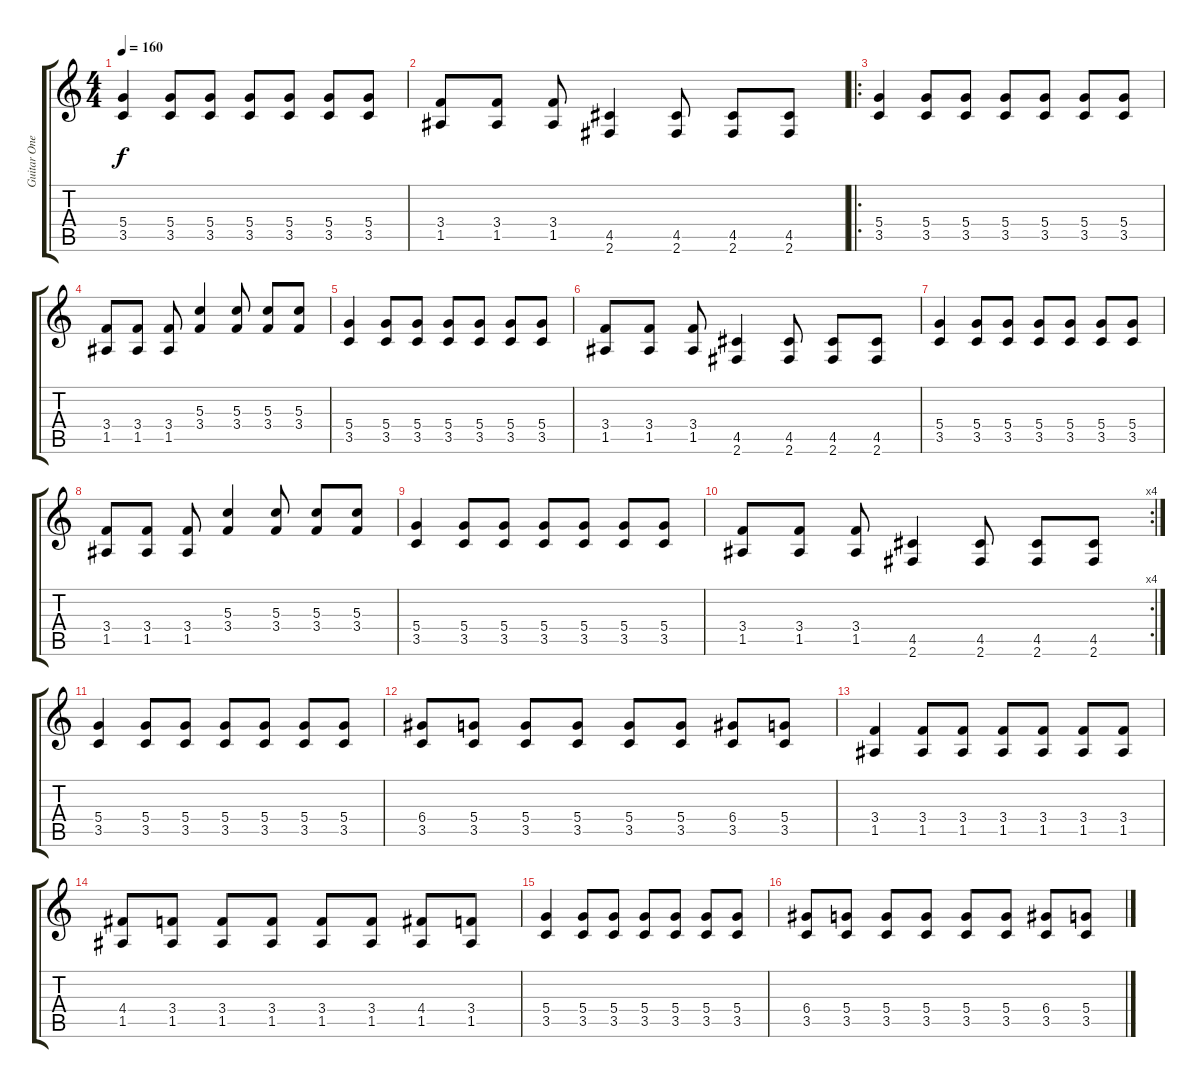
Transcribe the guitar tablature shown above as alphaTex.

\track ("Guitar One" "Guitar One") {instrument distortionguitar}
\staff {score tabs}
\tuning (E4 B3 G3 D3 A2 E2) {hide}
\ts (4 4)
\tempo 160
\clef g2
\ks c
(5.4 3.5).4{dy f} (5.4 3.5).8 (5.4 3.5).8 (5.4 3.5).8 (5.4 3.5).8 (5.4 3.5).8 (5.4 3.5).8 |
(3.4 1.5).8 (3.4 1.5).8 (3.4 1.5).8 (4.5 2.6).4 (4.5 2.6).8 (4.5 2.6).8 (4.5 2.6).8 |
\ro
(5.4 3.5).4 (5.4 3.5).8 (5.4 3.5).8 (5.4 3.5).8 (5.4 3.5).8 (5.4 3.5).8 (5.4 3.5).8 |
(3.4 1.5).8 (3.4 1.5).8 (3.4 1.5).8 (5.3 3.4).4 (5.3 3.4).8 (5.3 3.4).8 (5.3 3.4).8 |
(5.4 3.5).4 (5.4 3.5).8 (5.4 3.5).8 (5.4 3.5).8 (5.4 3.5).8 (5.4 3.5).8 (5.4 3.5).8 |
(3.4 1.5).8 (3.4 1.5).8 (3.4 1.5).8 (4.5 2.6).4 (4.5 2.6).8 (4.5 2.6).8 (4.5 2.6).8 |
(5.4 3.5).4 (5.4 3.5).8 (5.4 3.5).8 (5.4 3.5).8 (5.4 3.5).8 (5.4 3.5).8 (5.4 3.5).8 |
(3.4 1.5).8 (3.4 1.5).8 (3.4 1.5).8 (5.3 3.4).4 (5.3 3.4).8 (5.3 3.4).8 (5.3 3.4).8 |
(5.4 3.5).4 (5.4 3.5).8 (5.4 3.5).8 (5.4 3.5).8 (5.4 3.5).8 (5.4 3.5).8 (5.4 3.5).8 |
\rc 4
(3.4 1.5).8 (3.4 1.5).8 (3.4 1.5).8 (4.5 2.6).4 (4.5 2.6).8 (4.5 2.6).8 (4.5 2.6).8 |
(5.4 3.5).4 (5.4 3.5).8 (5.4 3.5).8 (5.4 3.5).8 (5.4 3.5).8 (5.4 3.5).8 (5.4 3.5).8 |
(6.4 3.5).8 (5.4 3.5).8 (5.4 3.5).8 (5.4 3.5).8 (5.4 3.5).8 (5.4 3.5).8 (6.4 3.5).8 (5.4 3.5).8 |
(3.4 1.5).4 (3.4 1.5).8 (3.4 1.5).8 (3.4 1.5).8 (3.4 1.5).8 (3.4 1.5).8 (3.4 1.5).8 |
(4.4 1.5).8 (3.4 1.5).8 (3.4 1.5).8 (3.4 1.5).8 (3.4 1.5).8 (3.4 1.5).8 (4.4 1.5).8 (3.4 1.5).8 |
(5.4 3.5).4 (5.4 3.5).8 (5.4 3.5).8 (5.4 3.5).8 (5.4 3.5).8 (5.4 3.5).8 (5.4 3.5).8 |
(6.4 3.5).8 (5.4 3.5).8 (5.4 3.5).8 (5.4 3.5).8 (5.4 3.5).8 (5.4 3.5).8 (6.4 3.5).8 (5.4 3.5).8
